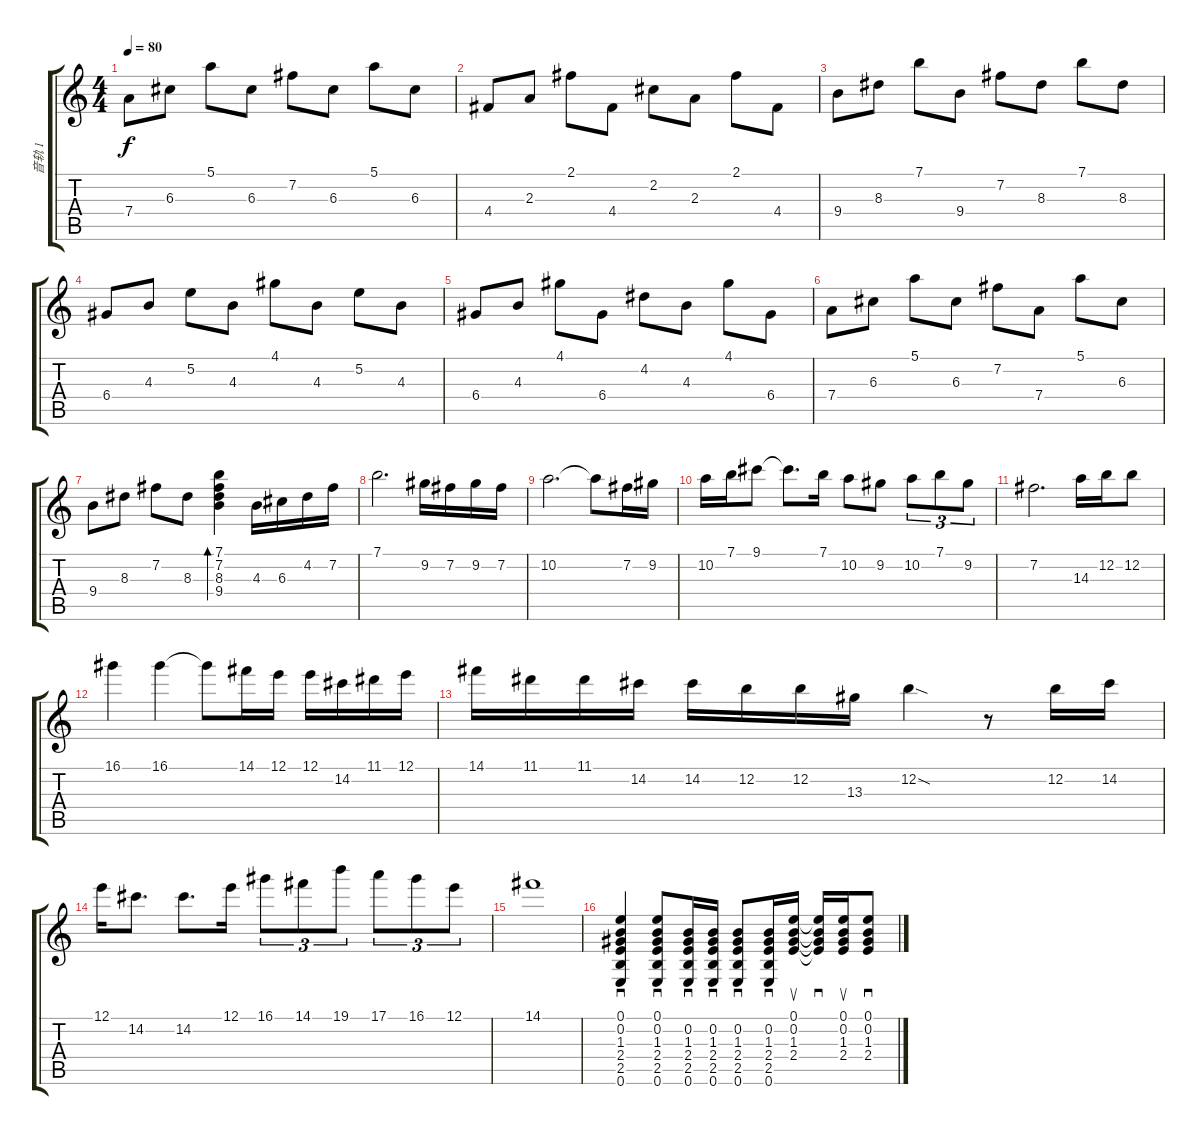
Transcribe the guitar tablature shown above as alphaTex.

\track ("音轨 1" "音轨 1") {instrument electricguitarjazz}
\staff {score tabs}
\tuning (E4 B3 G3 D3 A2 E2) {hide}
\ts (4 4)
\tempo 80
\clef g2
\ks c
7.4.8{dy f} 6.3.8 5.1.8 6.3.8 7.2.8 6.3.8 5.1.8 6.3.8 |
4.4.8 2.3.8 2.1.8 4.4.8 2.2.8 2.3.8 2.1.8 4.4.8 |
9.4.8 8.3.8 7.1.8 9.4.8 7.2.8 8.3.8 7.1.8 8.3.8 |
6.4.8 4.3.8 5.2.8 4.3.8 4.1.8 4.3.8 5.2.8 4.3.8 |
6.4.8 4.3.8 4.1.8 6.4.8 4.2.8 4.3.8 4.1.8 6.4.8 |
7.4.8 6.3.8 5.1.8 6.3.8 7.2.8 7.4.8 5.1.8 6.3.8 |
9.4.8 8.3.8 7.2.8 8.3.8 (7.1 7.2 8.3 9.4).4{bd 480} 4.3.16 6.3.16 4.2.16 7.2.16 |
7.1.2{d} 9.2.16 7.2.16 9.2.16 7.2.16 |
10.2.2{d} 10.2{t}.8 7.2.16 9.2.16 |
10.2.16 7.1.16 9.1.8 9.1{t}.8{d} 7.1.16 10.2.8{txt ""} 9.2.8 10.2.8{tu (3 2)} 7.1.8{tu (3 2)} 9.2.8{tu (3 2)} |
7.2.2{d} 14.3.16 12.2.16 12.2.8 |
16.1.4 16.1.4 16.1{t}.8 14.1.16 12.1.16 12.1.16 14.2.16 11.1.16 12.1.16 |
14.1.16 11.1.16 11.1.16 14.2.16 14.2.16 12.2.16 12.2.16 13.3.16 12.2{sod}.4 r.8 12.2.16 14.2.16 |
12.1.16 14.2.8{d} 14.2.8{d} 12.1.16 16.1.8{tu (3 2)} 14.1.8{tu (3 2)} 19.1.8{tu (3 2)} 17.1.8{tu (3 2)} 16.1.8{tu (3 2)} 12.1.8{tu (3 2)} |
14.1.1 |
(0.1 0.2 1.3 2.4 2.5 0.6).4{sd} (0.1 0.2 1.3 2.4 2.5 0.6).8{sd} (0.2 1.3 2.4 2.5 0.6).16{sd} (0.2 1.3 2.4 2.5 0.6).16{sd} (0.2 1.3 2.4 2.5 0.6).8{sd} (0.2 1.3 2.4 2.5 0.6).16{sd} (0.1 0.2 1.3 2.4).16{su} (0.1{t} 0.2{t} 1.3{t} 2.4{t}).16{sd} (0.1 0.2 1.3 2.4).16{su} (0.1 0.2 1.3 2.4).8{sd}
